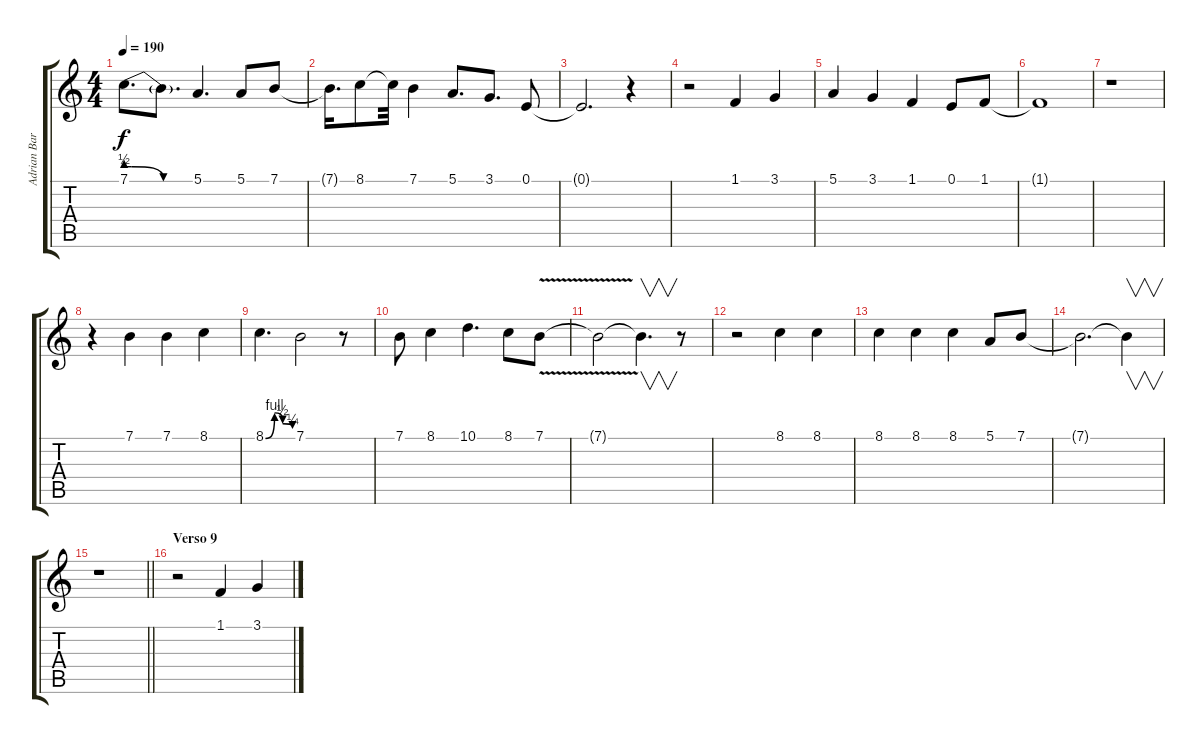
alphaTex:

\track ("Adrian Barilari" "Adrian Bar") {instrument baritonesax}
\staff {score tabs}
\tuning (E4 B3 G3 D3 A2 E2) {hide}
\ts (4 4)
\tempo 190
\clef g2
\ks c
7.1{be (custom 0 2 5 2 33 0 60 0)}.8{d dy f} 7.1{t}.8{d} 5.1.4{d} 5.1.8 7.1.8 |
7.1{t}.16{d} 8.1.8 8.1{t}.32 7.1.4 5.1.8{d} 3.1.8{d} 0.1.8 |
0.1{t}.2{d} r.4 |
r.2 1.1.4 3.1.4 |
5.1.4 3.1.4 1.1.4 0.1.8 1.1.8 |
1.1{t}.1 |
r.1 |
r.4 7.1.4 7.1.4 8.1.4 |
8.1{be (custom 0 0 20 4 38 2 60 1)}.4{d} 7.1.2 r.8 |
7.1.8 8.1.4 10.1.4{d} 8.1.8 7.1{v}.8 |
7.1{t}.2 7.1{t}.4{v d} r.8 |
r.2 8.1.4 8.1.4 |
8.1.4 8.1.4 8.1.4 5.1.8 7.1.8 |
7.1{t}.2{d} 7.1{t}.4{v} |
\barLineRight lightlight
r.1 |
\section ("" "Verso 9")
r.2 1.1.4 3.1.4
